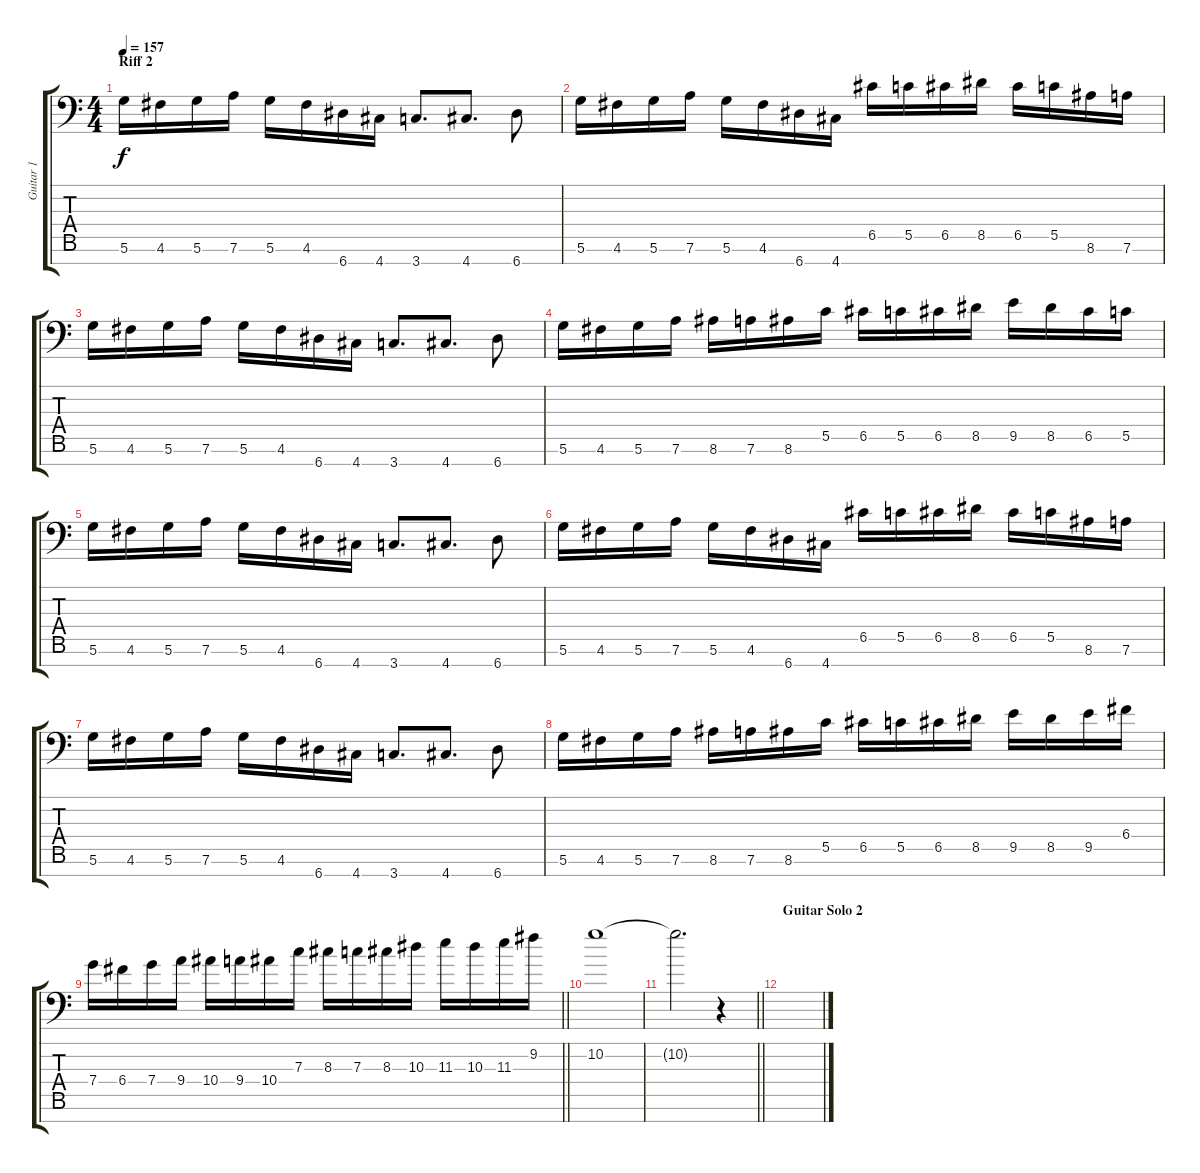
\track ("Guitar 1" "Guitar 1") {instrument overdrivenguitar}
\staff {score tabs}
\tuning (D4 A3 F3 C3 G2 D2 A1) {hide}
\ts (4 4)
\section ("" "Riff 2")
\tempo 157
\clef f4
\ks c
5.6.16{dy f} 4.6.16 5.6.16 7.6.16 5.6.16 4.6.16 6.7.16 4.7.16 3.7.8{d} 4.7.8{d} 6.7.8 |
5.6.16 4.6.16 5.6.16 7.6.16 5.6.16 4.6.16 6.7.16 4.7.16 6.5.16 5.5.16 6.5.16 8.5.16 6.5.16 5.5.16 8.6.16 7.6.16 |
5.6.16 4.6.16 5.6.16 7.6.16 5.6.16 4.6.16 6.7.16 4.7.16 3.7.8{d} 4.7.8{d} 6.7.8 |
5.6.16 4.6.16 5.6.16 7.6.16 8.6.16 7.6.16 8.6.16 5.5.16 6.5.16 5.5.16 6.5.16 8.5.16 9.5.16 8.5.16 6.5.16 5.5.16 |
5.6.16 4.6.16 5.6.16 7.6.16 5.6.16 4.6.16 6.7.16 4.7.16 3.7.8{d} 4.7.8{d} 6.7.8 |
5.6.16 4.6.16 5.6.16 7.6.16 5.6.16 4.6.16 6.7.16 4.7.16 6.5.16 5.5.16 6.5.16 8.5.16 6.5.16 5.5.16 8.6.16 7.6.16 |
5.6.16 4.6.16 5.6.16 7.6.16 5.6.16 4.6.16 6.7.16 4.7.16 3.7.8{d} 4.7.8{d} 6.7.8 |
5.6.16 4.6.16 5.6.16 7.6.16 8.6.16 7.6.16 8.6.16 5.5.16 6.5.16 5.5.16 6.5.16 8.5.16 9.5.16 8.5.16 9.5.16 6.4.16 |
\barLineRight lightlight
7.4.16 6.4.16 7.4.16 9.4.16 10.4.16 9.4.16 10.4.16 7.3.16 8.3.16 7.3.16 8.3.16 10.3.16 11.3.16 10.3.16 11.3.16 9.2.16 |
10.2.1 |
\barLineRight lightlight
10.2{t}.2{d} r.4 |
\section ("" "Guitar Solo 2")
